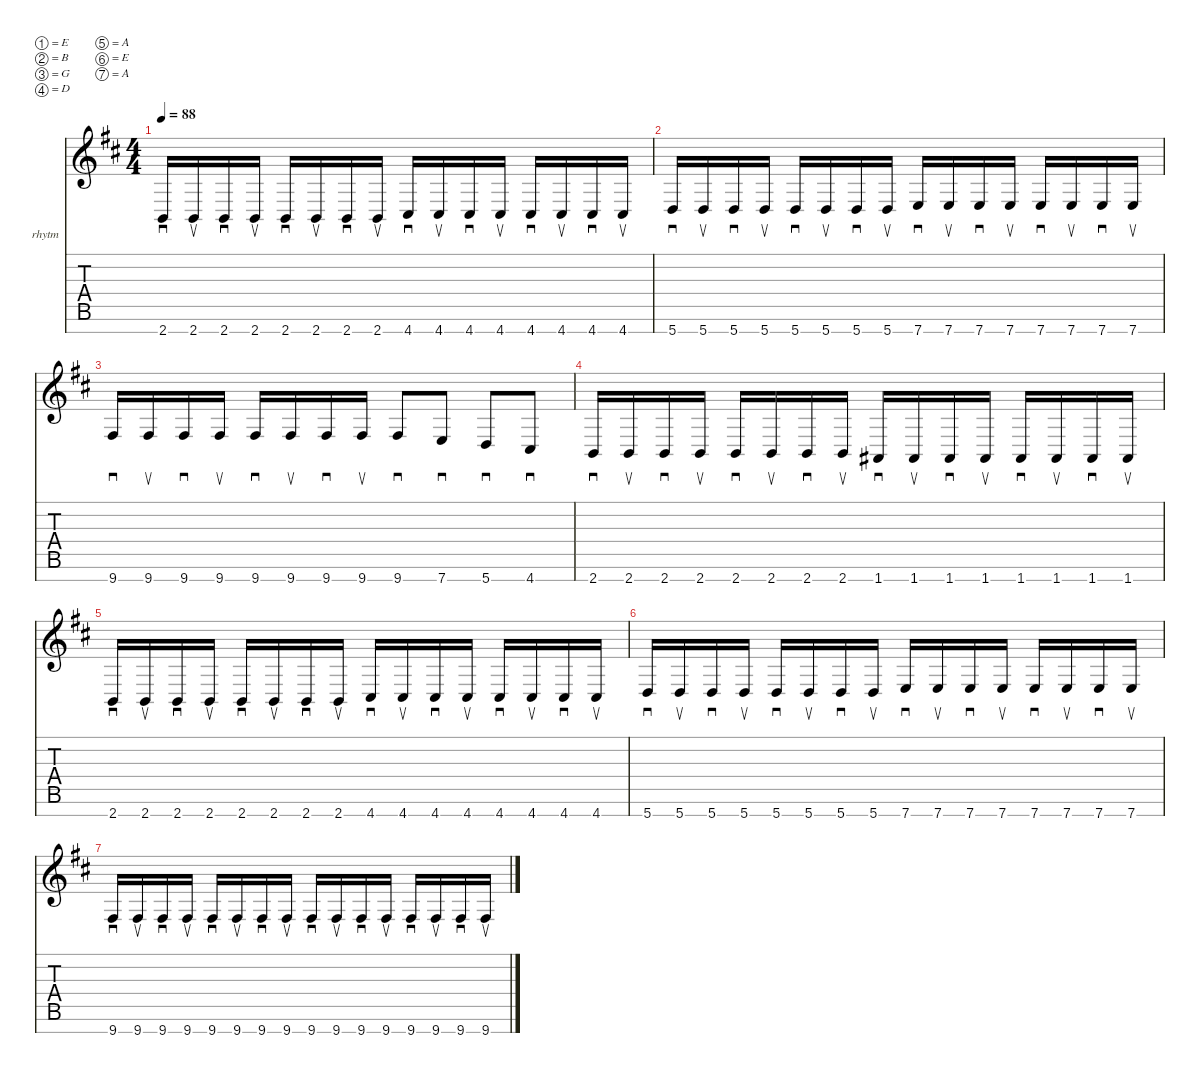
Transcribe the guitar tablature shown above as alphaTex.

\defaultSystemsLayout 4
\hideDynamics
\bracketExtendMode nobrackets
\firstSystemTrackNameOrientation horizontal
\otherSystemsTrackNameOrientation horizontal
\track ("Rhytm Guitar" "rhytm") {defaultSystemsLayout 2 solo instrument distortionguitar}
\staff {score tabs}
\tuning (E4 B3 G3 D3 A2 E2 A1)
\ts (4 4)
\tempo 88
\clef g2
\scale
0.945884
\ks bminor
2.7{acc forcenatural}.16{sd dy mf beam Up} 2.7{acc forcenatural}.16{su beam Up} 2.7{acc forcenatural}.16{sd beam Up} 2.7{acc forcenatural}.16{su beam Up} 2.7{acc forcenatural}.16{sd beam Up} 2.7{acc forcenatural}.16{su beam Up} 2.7{acc forcenatural}.16{sd beam Up} 2.7{acc forcenatural}.16{su beam Up} 4.7{acc #}.16{sd beam Up} 4.7{acc #}.16{su beam Up} 4.7{acc #}.16{sd beam Up} 4.7{acc #}.16{su beam Up} 4.7{acc #}.16{sd beam Up} 4.7{acc #}.16{su beam Up} 4.7{acc #}.16{sd beam Up} 4.7{acc #}.16{su beam Up} |
\scale
1.05412 5.7{acc forcenatural}.16{sd beam Up} 5.7{acc forcenatural}.16{su beam Up} 5.7{acc forcenatural}.16{sd beam Up} 5.7{acc forcenatural}.16{su beam Up} 5.7{acc forcenatural}.16{sd beam Up} 5.7{acc forcenatural}.16{su beam Up} 5.7{acc forcenatural}.16{sd beam Up} 5.7{acc forcenatural}.16{su beam Up} 7.7{acc forcenatural}.16{sd beam Up} 7.7{acc forcenatural}.16{su beam Up} 7.7{acc forcenatural}.16{sd beam Up} 7.7{acc forcenatural}.16{su beam Up} 7.7{acc forcenatural}.16{sd beam Up} 7.7{acc forcenatural}.16{su beam Up} 7.7{acc forcenatural}.16{sd beam Up} 7.7{acc forcenatural}.16{su beam Up} |
\scale
0.945884 9.7{acc #}.16{sd beam Up} 9.7{acc #}.16{su beam Up} 9.7{acc #}.16{sd beam Up} 9.7{acc #}.16{su beam Up} 9.7{acc #}.16{sd beam Up} 9.7{acc #}.16{su beam Up} 9.7{acc #}.16{sd beam Up} 9.7{acc #}.16{su beam Up} 9.7{acc #}.8{sd beam Up} 7.7{acc forcenatural}.8{sd beam Up} 5.7{acc forcenatural}.8{sd beam Up} 4.7{acc #}.8{sd beam Up} |
\scale
1.05412 2.7{acc forcenatural}.16{sd beam Up} 2.7{acc forcenatural}.16{su beam Up} 2.7{acc forcenatural}.16{sd beam Up} 2.7{acc forcenatural}.16{su beam Up} 2.7{acc forcenatural}.16{sd beam Up} 2.7{acc forcenatural}.16{su beam Up} 2.7{acc forcenatural}.16{sd beam Up} 2.7{acc forcenatural}.16{su beam Up} 1.7{acc #}.16{sd beam Up} 1.7{acc #}.16{su beam Up} 1.7{acc #}.16{sd beam Up} 1.7{acc #}.16{su beam Up} 1.7{acc #}.16{sd beam Up} 1.7{acc #}.16{su beam Up} 1.7{acc #}.16{sd beam Up} 1.7{acc #}.16{su beam Up} |
\scale
0.945884 2.7{acc forcenatural}.16{sd beam Up} 2.7{acc forcenatural}.16{su beam Up} 2.7{acc forcenatural}.16{sd beam Up} 2.7{acc forcenatural}.16{su beam Up} 2.7{acc forcenatural}.16{sd beam Up} 2.7{acc forcenatural}.16{su beam Up} 2.7{acc forcenatural}.16{sd beam Up} 2.7{acc forcenatural}.16{su beam Up} 4.7{acc #}.16{sd beam Up} 4.7{acc #}.16{su beam Up} 4.7{acc #}.16{sd beam Up} 4.7{acc #}.16{su beam Up} 4.7{acc #}.16{sd beam Up} 4.7{acc #}.16{su beam Up} 4.7{acc #}.16{sd beam Up} 4.7{acc #}.16{su beam Up} |
\scale
1.05412 5.7{acc forcenatural}.16{sd beam Up} 5.7{acc forcenatural}.16{su beam Up} 5.7{acc forcenatural}.16{sd beam Up} 5.7{acc forcenatural}.16{su beam Up} 5.7{acc forcenatural}.16{sd beam Up} 5.7{acc forcenatural}.16{su beam Up} 5.7{acc forcenatural}.16{sd beam Up} 5.7{acc forcenatural}.16{su beam Up} 7.7{acc forcenatural}.16{sd beam Up} 7.7{acc forcenatural}.16{su beam Up} 7.7{acc forcenatural}.16{sd beam Up} 7.7{acc forcenatural}.16{su beam Up} 7.7{acc forcenatural}.16{sd beam Up} 7.7{acc forcenatural}.16{su beam Up} 7.7{acc forcenatural}.16{sd beam Up} 7.7{acc forcenatural}.16{su beam Up} |
\scale
0.945884 9.7{acc #}.16{sd beam Up} 9.7{acc #}.16{su beam Up} 9.7{acc #}.16{sd beam Up} 9.7{acc #}.16{su beam Up} 9.7{acc #}.16{sd beam Up} 9.7{acc #}.16{su beam Up} 9.7{acc #}.16{sd beam Up} 9.7{acc #}.16{su beam Up} 9.7{acc #}.16{sd beam Up} 9.7{acc #}.16{su beam Up} 9.7{acc #}.16{sd beam Up} 9.7{acc #}.16{su beam Up} 9.7{acc #}.16{sd beam Up} 9.7{acc #}.16{su beam Up} 9.7{acc #}.16{sd beam Up} 9.7{acc #}.16{su beam Up} |
\scale
1.05412 |
\scale
0.945884 |
\scale
1.17789 |
\scale
0.822114
